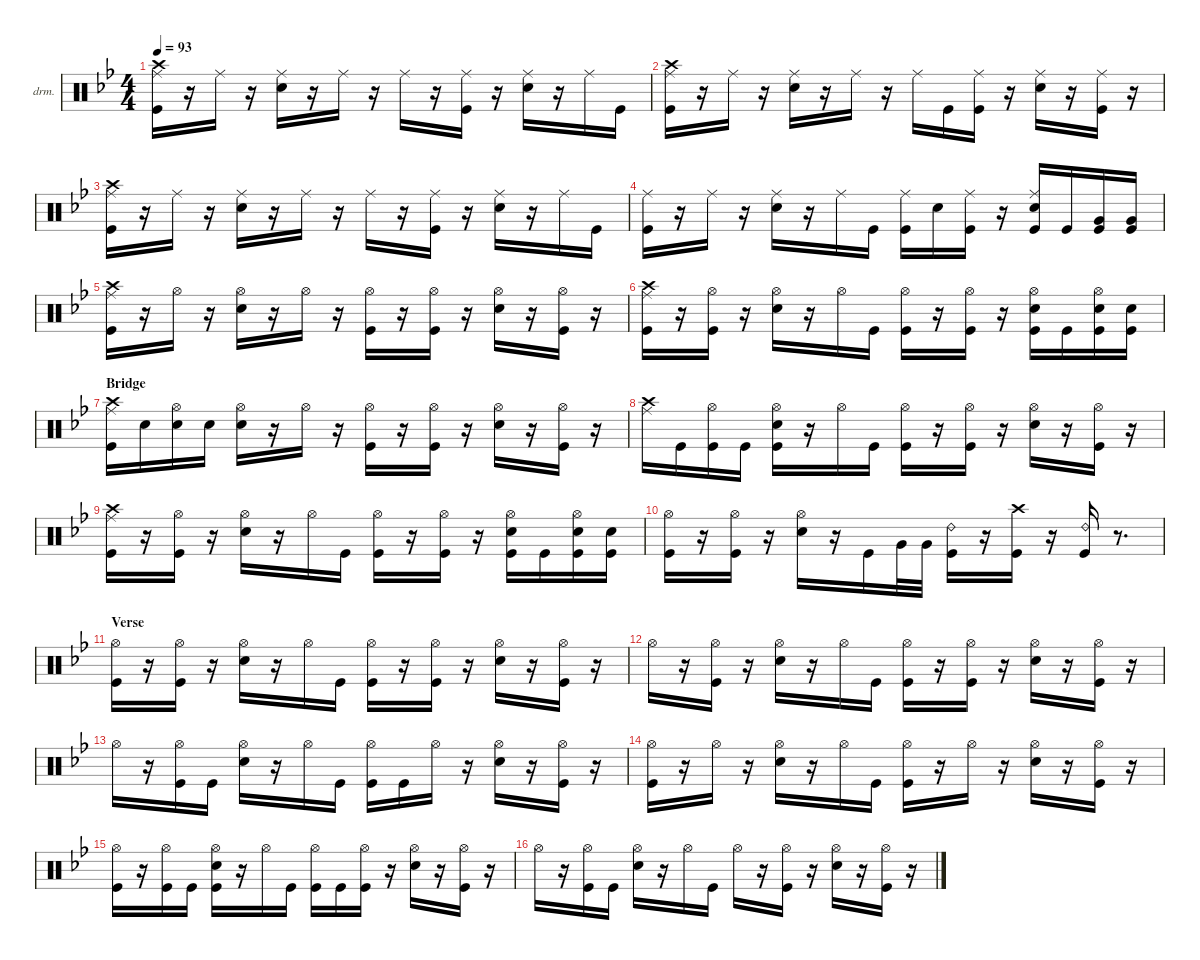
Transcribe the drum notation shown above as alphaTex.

\defaultSystemsLayout 2
\hideDynamics
\bracketExtendMode nobrackets
\firstSystemTrackNameOrientation horizontal
\otherSystemsTrackNameOrientation horizontal
\track ("Drumkit" "drm.") {solo instrument percussion}
\staff {score}
\articulation defaults
\ts (4 4)
\scale
1.0532
\tempo 93
\accidentals auto
\clef neutral
\ottava regular
\simile none
\ks gminor
("Kick (hit)" "Crash high (hit)" "Ride (middle)").16{dy mf} r.16 "Ride (middle)".16 r.16 ("Snare (hit) 2" "Ride (middle)").16 r.16 "Ride (middle)".16 r.16 "Ride (middle)".16 r.16 ("Kick (hit)" "Ride (middle)").16 r.16 ("Snare (hit) 2" "Ride (middle)").16 r.16 "Ride (middle)".16 "Kick (hit)".16 |
\scale
0.946802 ("Kick (hit)" "Crash high (hit)" "Ride (middle)").16 r.16 "Ride (middle)".16 r.16 ("Snare (hit) 2" "Ride (middle)").16 r.16 "Ride (middle)".16 r.16 "Ride (middle)".16 "Kick (hit)".16 ("Kick (hit)" "Ride (middle)").16 r.16 ("Snare (hit) 2" "Ride (middle)").16 r.16 ("Kick (hit)" "Ride (middle)").16 r.16 |
\scale
1.03306 ("Crash high (hit)" "Kick (hit)" "Ride (middle)").16 r.16 "Ride (middle)".16 r.16 ("Snare (hit) 2" "Ride (middle)").16 r.16 "Ride (middle)".16 r.16 "Ride (middle)".16 r.16 ("Kick (hit)" "Ride (middle)").16 r.16 ("Snare (hit) 2" "Ride (middle)").16 r.16 "Ride (middle)".16 "Kick (hit)".16 |
\scale
0.966937 ("Kick (hit)" "Ride (middle)").16 r.16 "Ride (middle)".16 r.16 ("Snare (hit) 2" "Ride (middle)").16 r.16 "Ride (middle)".16 "Kick (hit)".16 ("Kick (hit)" "Ride (middle)").16 "Snare (hit) 2".16 ("Kick (hit)" "Ride (middle)").16 r.16 ("Snare (hit) 2" "Kick (hit)" "Ride (middle)").16 "Kick (hit)".16 ("Kick (hit)" "Very Low Tom (hit)").16 ("Kick (hit)" "Very Low Tom (hit)").16 |
\scale
1.03043 ("Crash high (hit)" "Kick (hit)" "Ride (middle)").16 r.16 "Hi-Hat (open)".16 r.16 ("Snare (hit) 2" "Hi-Hat (open)").16 r.16 "Hi-Hat (open)".16 r.16 ("Kick (hit)" "Hi-Hat (open)").16 r.16 ("Kick (hit)" "Hi-Hat (open)").16 r.16 ("Snare (hit) 2" "Hi-Hat (open)").16 r.16 ("Kick (hit)" "Hi-Hat (open)").16 r.16 |
\scale
0.969568 ("Crash high (hit)" "Kick (hit)" "Ride (middle)").16 r.16 ("Kick (hit)" "Hi-Hat (open)").16 r.16 ("Snare (hit) 2" "Hi-Hat (open)").16 r.16 "Hi-Hat (open)".16 "Kick (hit)".16 ("Kick (hit)" "Hi-Hat (open)").16 r.16 ("Kick (hit)" "Hi-Hat (open)").16 r.16 ("Kick (hit)" "Snare (hit) 2" "Hi-Hat (open)").16 "Kick (hit)".16 ("Kick (hit)" "Snare (hit) 2" "Hi-Hat (open)").16 ("Kick (hit)" "Snare (hit) 2").16 |
\section ("" "Bridge")
\scale
1.03043 ("Kick (hit)" "Crash high (hit)" "Ride (middle)").16 "Snare (hit) 2".16 ("Snare (hit) 2" "Hi-Hat (open)").16 "Snare (hit) 2".16 ("Snare (hit) 2" "Hi-Hat (open)").16 r.16 "Hi-Hat (open)".16 r.16 ("Kick (hit)" "Hi-Hat (open)").16 r.16 ("Kick (hit)" "Hi-Hat (open)").16 r.16 ("Snare (hit) 2" "Hi-Hat (open)").16 r.16 ("Kick (hit)" "Hi-Hat (open)").16 r.16 |
\scale
0.969568 ("Crash high (hit)" "Ride (middle)").16 "Kick (hit)".16 ("Kick (hit)" "Hi-Hat (open)").16 "Kick (hit)".16 ("Kick (hit)" "Snare (hit) 2" "Hi-Hat (open)").16 r.16 "Hi-Hat (open)".16 "Kick (hit)".16 ("Kick (hit)" "Hi-Hat (open)").16 r.16 ("Kick (hit)" "Hi-Hat (open)").16 r.16 ("Snare (hit) 2" "Hi-Hat (open)").16 r.16 ("Kick (hit)" "Hi-Hat (open)").16 r.16 |
\scale
1.02601 ("Kick (hit)" "Crash high (hit)" "Ride (middle)").16 r.16 ("Kick (hit)" "Hi-Hat (open)").16 r.16 ("Snare (hit) 2" "Hi-Hat (open)").16 r.16 "Hi-Hat (open)".16 "Kick (hit)".16 ("Kick (hit)" "Hi-Hat (open)").16 r.16 ("Kick (hit)" "Hi-Hat (open)").16 r.16 ("Snare (hit) 2" "Kick (hit)" "Hi-Hat (open)").16 "Kick (hit)".16 ("Snare (hit) 2" "Kick (hit)" "Hi-Hat (open)").16 ("Kick (hit)" "Snare (hit) 2").16 |
\scale
0.973989 ("Kick (hit)" "Hi-Hat (open)").16 r.16 ("Kick (hit)" "Hi-Hat (open)").16 r.16 ("Snare (hit) 2" "Hi-Hat (open)").16 r.16 "Kick (hit)".16 "Very Low Tom (hit)".32 "Very Low Tom (hit)".32 ("Ride (bell) 2" "Kick (hit)").16 r.16 ("Crash high (hit)" "Kick (hit)").16 r.16 ("Kick (hit)" "Ride (bell) 2").16 r.8{d} |
\section ("" "Verse")
\scale
1.03043 ("Kick (hit)" "Hi-Hat (open)").16 r.16 ("Hi-Hat (open)" "Kick (hit)").16 r.16 ("Snare (hit) 2" "Hi-Hat (open)").16 r.16 "Hi-Hat (open)".16 "Kick (hit)".16 ("Hi-Hat (open)" "Kick (hit)").16 r.16 ("Hi-Hat (open)" "Kick (hit)").16 r.16 ("Snare (hit) 2" "Hi-Hat (open)").16 r.16 ("Kick (hit)" "Hi-Hat (open)").16 r.16 |
\scale
0.969568 "Hi-Hat (open)".16 r.16 ("Kick (hit)" "Hi-Hat (open)").16 r.16 ("Snare (hit) 2" "Hi-Hat (open)").16 r.16 "Hi-Hat (open)".16 "Kick (hit)".16 ("Hi-Hat (open)" "Kick (hit)").16 r.16 ("Kick (hit)" "Hi-Hat (open)").16 r.16 ("Snare (hit) 2" "Hi-Hat (open)").16 r.16 ("Kick (hit)" "Hi-Hat (open)").16 r.16 |
\scale
1.03043 "Hi-Hat (open)".16 r.16 ("Hi-Hat (open)" "Kick (hit)").16 "Kick (hit)".16 ("Hi-Hat (open)" "Snare (hit) 2").16 r.16 "Hi-Hat (open)".16 "Kick (hit)".16 ("Hi-Hat (open)" "Kick (hit)").16 "Kick (hit)".16 "Hi-Hat (open)".16 r.16 ("Hi-Hat (open)" "Snare (hit) 2").16 r.16 ("Kick (hit)" "Hi-Hat (open)").16 r.16 |
\scale
0.969568 ("Hi-Hat (open)" "Kick (hit)").16 r.16 "Hi-Hat (open)".16 r.16 ("Hi-Hat (open)" "Snare (hit) 2").16 r.16 "Hi-Hat (open)".16 "Kick (hit)".16 ("Kick (hit)" "Hi-Hat (open)").16 r.16 "Hi-Hat (open)".16 r.16 ("Snare (hit) 2" "Hi-Hat (open)").16 r.16 ("Hi-Hat (open)" "Kick (hit)").16 r.16 |
\scale
1.03043 ("Kick (hit)" "Hi-Hat (open)").16 r.16 ("Hi-Hat (open)" "Kick (hit)").16 "Kick (hit)".16 ("Kick (hit)" "Snare (hit) 2" "Hi-Hat (open)").16 r.16 "Hi-Hat (open)".16 "Kick (hit)".16 ("Hi-Hat (open)" "Kick (hit)").16 "Kick (hit)".16 ("Kick (hit)" "Hi-Hat (open)").16 r.16 ("Snare (hit) 2" "Hi-Hat (open)").16 r.16 ("Kick (hit)" "Hi-Hat (open)").16 r.16 |
\scale
0.969568 "Hi-Hat (open)".16 r.16 ("Hi-Hat (open)" "Kick (hit)").16 "Kick (hit)".16 ("Hi-Hat (open)" "Snare (hit) 2").16 r.16 "Hi-Hat (open)".16 "Kick (hit)".16 "Hi-Hat (open)".16 r.16 ("Kick (hit)" "Hi-Hat (open)").16 r.16 ("Hi-Hat (open)" "Snare (hit) 2").16 r.16 ("Kick (hit)" "Hi-Hat (open)").16 r.16
